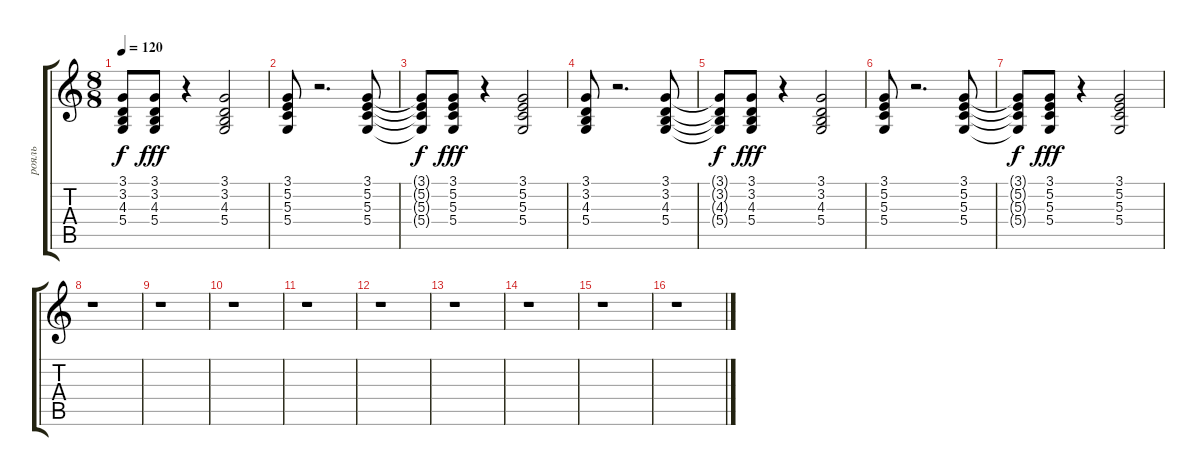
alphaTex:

\track ("рояль" "рояль") {instrument brightacousticpiano}
\staff {score tabs}
\tuning (E4 B3 G3 D3 A2 E2) {hide}
\ts (8 8)
\tempo 120
\clef g2
\ks c
(3.1{t} 3.2{t} 4.3{t} 5.4{t}).8{dy f} (3.1 3.2 4.3 5.4).8{dy fff} r.4 (3.1 3.2 4.3 5.4).2 |
(3.1 5.2 5.3 5.4).8 r.2{d} (3.1 5.2 5.3 5.4).8 |
(3.1{t} 5.2{t} 5.3{t} 5.4{t}).8{dy f} (3.1 5.2 5.3 5.4).8{dy fff} r.4 (3.1 5.2 5.3 5.4).2 |
(3.1 3.2 4.3 5.4).8 r.2{d} (3.1 3.2 4.3 5.4).8 |
(3.1{t} 3.2{t} 4.3{t} 5.4{t}).8{dy f} (3.1 3.2 4.3 5.4).8{dy fff} r.4 (3.1 3.2 4.3 5.4).2 |
(3.1 5.2 5.3 5.4).8 r.2{d} (3.1 5.2 5.3 5.4).8 |
(3.1{t} 5.2{t} 5.3{t} 5.4{t}).8{dy f} (3.1 5.2 5.3 5.4).8{dy fff} r.4 (3.1 5.2 5.3 5.4).2 |
r.1 |
r.1 |
r.1 |
r.1 |
r.1 |
r.1 |
r.1 |
r.1 |
r.1
